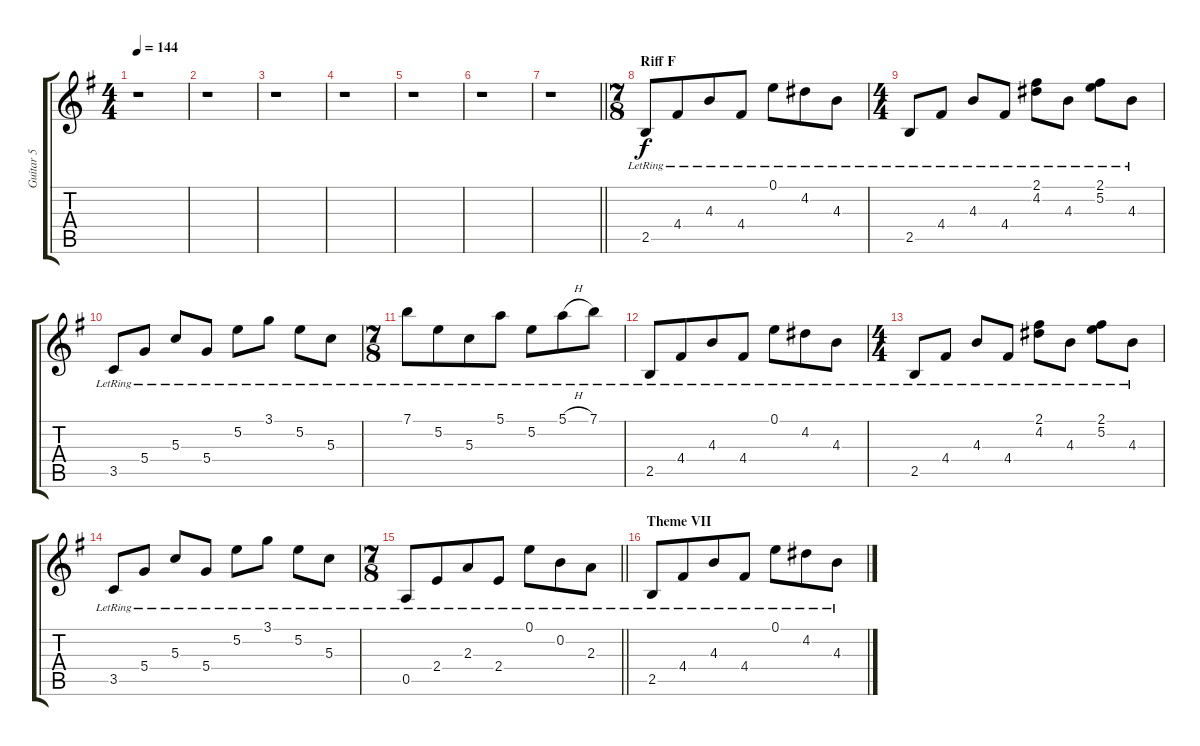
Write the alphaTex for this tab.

\track ("Guitar 5" "Guitar 5") {instrument acousticguitarsteel}
\staff {score tabs}
\tuning (E4 B3 G3 D3 A2 E2) {hide}
\ts (4 4)
\tempo 144
\clef g2
\ks eminor
r.1{dy f} |
r.1 |
r.1 |
r.1 |
r.1 |
r.1 |
\barLineRight lightlight
r.1 |
\ts (7 8)
\section ("" "Riff F")
2.5{lr}.8 4.4{lr}.8 4.3{lr}.8 4.4{lr}.8 0.1{lr}.8 4.2{lr}.8 4.3{lr}.8 |
\ts (4 4)
2.5{lr}.8 4.4{lr}.8 4.3{lr}.8 4.4{lr}.8 (2.1{lr} 4.2{lr}).8 4.3{lr}.8 (2.1{lr} 5.2{lr}).8 4.3{lr}.8 |
3.5{lr}.8 5.4{lr}.8 5.3{lr}.8 5.4{lr}.8 5.2{lr}.8 3.1{lr}.8 5.2{lr}.8 5.3{lr}.8 |
\ts (7 8)
7.1{lr}.8 5.2{lr}.8 5.3{lr}.8 5.1{lr}.8 5.2{lr}.8 5.1{h lr}.8 7.1{lr}.8 |
2.5{lr}.8 4.4{lr}.8 4.3{lr}.8 4.4{lr}.8 0.1{lr}.8 4.2{lr}.8 4.3{lr}.8 |
\ts (4 4)
2.5{lr}.8 4.4{lr}.8 4.3{lr}.8 4.4{lr}.8 (2.1{lr} 4.2{lr}).8 4.3{lr}.8 (2.1{lr} 5.2{lr}).8 4.3{lr}.8 |
3.5{lr}.8 5.4{lr}.8 5.3{lr}.8 5.4{lr}.8 5.2{lr}.8 3.1{lr}.8 5.2{lr}.8 5.3{lr}.8 |
\ts (7 8)
\barLineRight lightlight
0.5{lr}.8 2.4{lr}.8 2.3{lr}.8 2.4{lr}.8 0.1{lr}.8 0.2{lr}.8 2.3{lr}.8 |
\section ("" "Theme VII")
2.5{lr}.8 4.4{lr}.8 4.3{lr}.8 4.4{lr}.8 0.1{lr}.8 4.2{lr}.8 4.3{lr}.8
